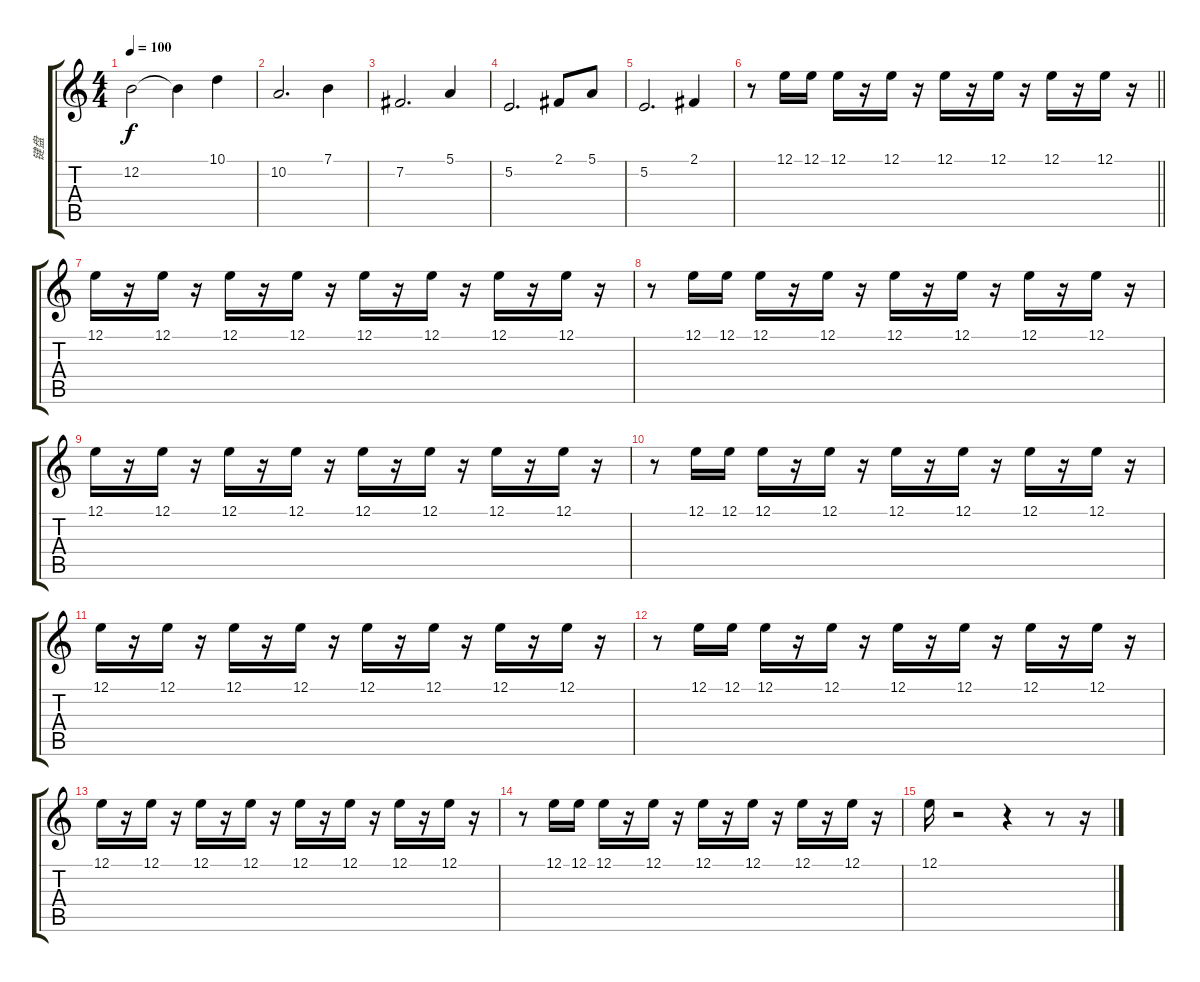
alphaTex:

\track ("键盘" "键盘") {instrument musicbox}
\staff {score tabs}
\tuning (E4 B3 G3 D3 A2 E2) {hide}
\ts (4 4)
\tempo 100
\clef g2
\ks c
12.2{t}.2{dy f} 12.2{t}.4 10.1.4 |
10.2.2{d} 7.1.4 |
7.2.2{d} 5.1.4 |
5.2.2{d} 2.1.8 5.1.8 |
5.2.2{d} 2.1.4 |
\barLineRight lightlight
r.8{instrument churchorgan} 12.1.16 12.1.16 12.1.16 r.16 12.1.16 r.16 12.1.16 r.16 12.1.16 r.16 12.1.16 r.16 12.1.16 r.16 |
12.1.16 r.16 12.1.16 r.16 12.1.16 r.16 12.1.16 r.16 12.1.16 r.16 12.1.16 r.16 12.1.16 r.16 12.1.16 r.16 |
r.8 12.1.16 12.1.16 12.1.16 r.16 12.1.16 r.16 12.1.16 r.16 12.1.16 r.16 12.1.16 r.16 12.1.16 r.16 |
12.1.16 r.16 12.1.16 r.16 12.1.16 r.16 12.1.16 r.16 12.1.16 r.16 12.1.16 r.16 12.1.16 r.16 12.1.16 r.16 |
r.8 12.1.16 12.1.16 12.1.16 r.16 12.1.16 r.16 12.1.16 r.16 12.1.16 r.16 12.1.16 r.16 12.1.16 r.16 |
12.1.16 r.16 12.1.16 r.16 12.1.16 r.16 12.1.16 r.16 12.1.16 r.16 12.1.16 r.16 12.1.16 r.16 12.1.16 r.16 |
r.8 12.1.16 12.1.16 12.1.16 r.16 12.1.16 r.16 12.1.16 r.16 12.1.16 r.16 12.1.16 r.16 12.1.16 r.16 |
12.1.16 r.16 12.1.16 r.16 12.1.16 r.16 12.1.16 r.16 12.1.16 r.16 12.1.16 r.16 12.1.16 r.16 12.1.16 r.16 |
r.8 12.1.16 12.1.16 12.1.16 r.16 12.1.16 r.16 12.1.16 r.16 12.1.16 r.16 12.1.16 r.16 12.1.16 r.16 |
12.1.16 r.2 r.4 r.8 r.16
